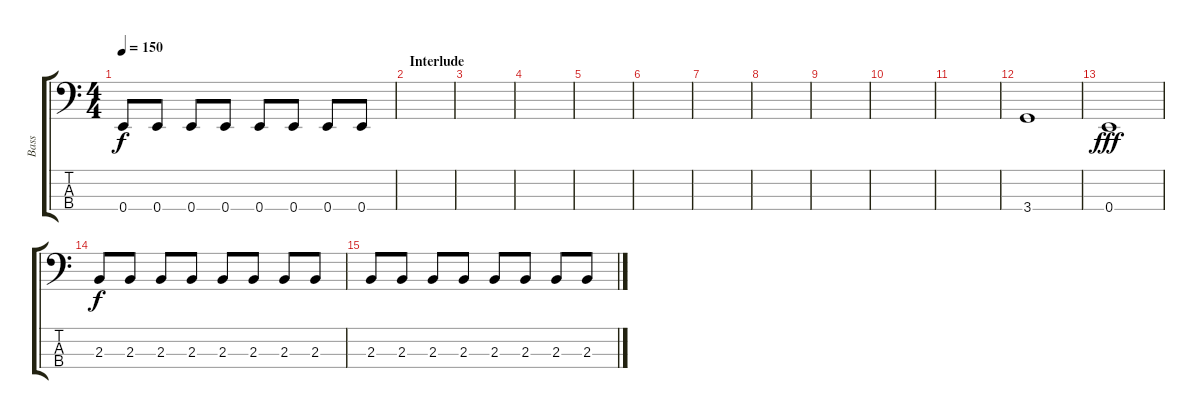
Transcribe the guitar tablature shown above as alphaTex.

\track ("Bass" "Bass") {instrument electricbassfinger}
\staff {score tabs}
\tuning (G2 D2 A1 E1) {hide}
\ts (4 4)
\tempo 150
\clef f4
\ks c
0.4.8{dy f} 0.4.8 0.4.8 0.4.8 0.4.8 0.4.8 0.4.8 0.4.8 |
\section ("" "Interlude")
|
|
|
|
|
|
|
|
|
|
3.4.1 |
0.4.1{dy fff} |
2.3.8{dy f} 2.3.8 2.3.8 2.3.8 2.3.8 2.3.8 2.3.8 2.3.8 |
2.3.8 2.3.8 2.3.8 2.3.8 2.3.8 2.3.8 2.3.8 2.3.8
